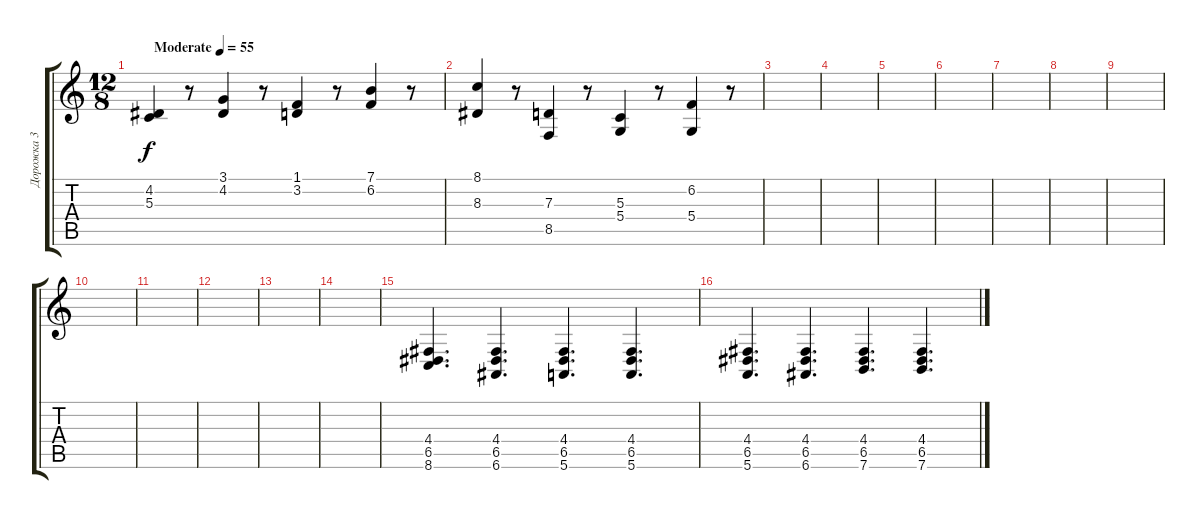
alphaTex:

\track ("Дорожка 3" "Дорожка 3") {instrument acousticgrandpiano}
\staff {score tabs}
\tuning (E4 B3 G3 D3 A2 E2) {hide}
\ts (12 8)
\tempo (55 "Moderate")
\clef g2
\ks c
(4.2 5.3).4{dy f instrument acousticgrandpiano} r.8 (3.1 4.2).4 r.8 (1.1 3.2).4 r.8 (7.1 6.2).4 r.8 |
(8.1 8.3).4 r.8 (7.3 8.5).4 r.8 (5.3 5.4).4 r.8 (6.2 5.4).4 r.8 |
|
|
|
|
|
|
|
|
|
|
|
|
(4.4 6.5 8.6).4{d} (4.4 6.5 6.6).4{d} (4.4 6.5 5.6).4{d} (4.4 6.5 5.6).4{d} |
(4.4 6.5 5.6).4{d} (4.4 6.5 6.6).4{d} (4.4 6.5 7.6).4{d} (4.4 6.5 7.6).4{d}
